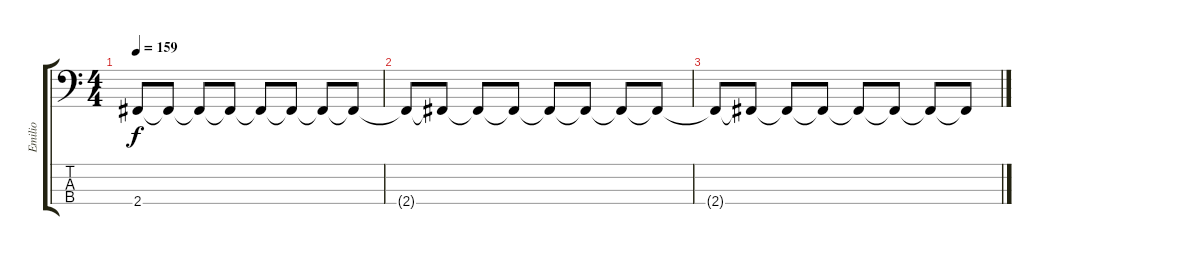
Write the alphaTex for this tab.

\track ("Emilio" "Emilio") {instrument electricbassfinger}
\staff {score tabs}
\tuning (G2 D2 A1 E1) {hide}
\ts (4 4)
\tempo 159
\clef f4
\ks c
2.4.8{dy f} 2.4{t}.8 2.4{t}.8 2.4{t}.8 2.4{t}.8 2.4{t}.8 2.4{t}.8 2.4{t}.8 |
2.4{t}.8 2.4{t}.8 2.4{t}.8 2.4{t}.8 2.4{t}.8 2.4{t}.8 2.4{t}.8 2.4{t}.8 |
2.4{t}.8 2.4{t}.8 2.4{t}.8 2.4{t}.8 2.4{t}.8 2.4{t}.8 2.4{t}.8 2.4{t}.8
